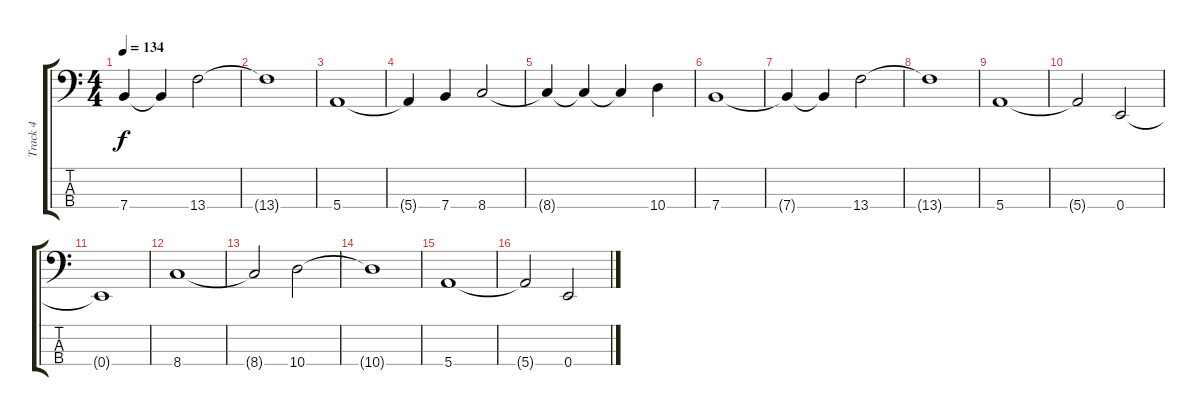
\track ("Track 4" "Track 4") {instrument electricbassfinger}
\staff {score tabs}
\tuning (G2 D2 A1 E1) {hide}
\ts (4 4)
\tempo 134
\clef f4
\ks c
7.4{t}.4{dy f} 7.4{t}.4 13.4.2 |
13.4{t}.1 |
5.4.1 |
5.4{t}.4 7.4.4 8.4.2 |
8.4{t}.4 8.4{t}.4 8.4{t}.4 10.4.4 |
7.4.1 |
7.4{t}.4 7.4{t}.4 13.4.2 |
13.4{t}.1 |
5.4.1 |
5.4{t}.2 0.4.2 |
0.4{t}.1 |
8.4.1 |
8.4{t}.2 10.4.2 |
10.4{t}.1 |
5.4.1 |
5.4{t}.2 0.4.2
